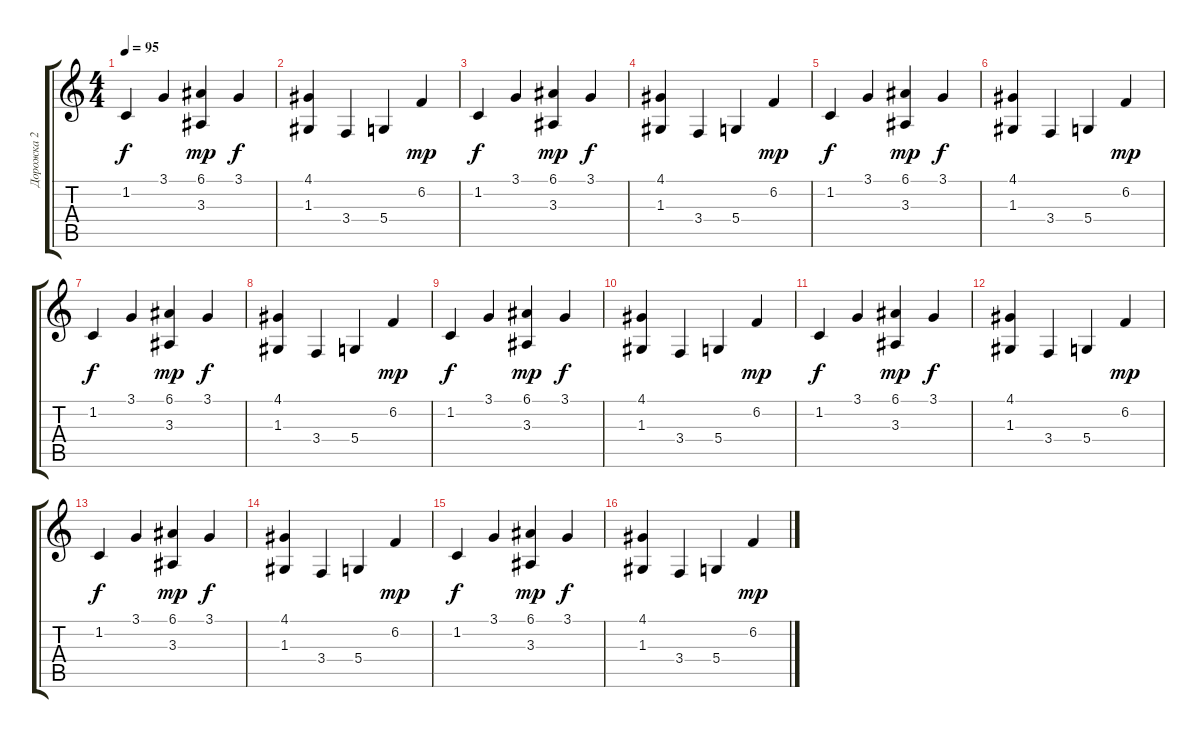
\track ("Дорожка 2" "Дорожка 2") {instrument brightacousticpiano}
\staff {score tabs}
\tuning (E4 B3 G3 D3 A2 E2) {hide}
\ts (4 4)
\tempo 95
\clef g2
\ks c
1.2.4{dy f} 3.1.4 (6.1 3.3).4{dy mp} 3.1.4{dy f} |
(4.1 1.3).4 3.4.4 5.4.4 6.2.4{dy mp} |
1.2.4{dy f} 3.1.4 (6.1 3.3).4{dy mp} 3.1.4{dy f} |
(4.1 1.3).4 3.4.4 5.4.4 6.2.4{dy mp} |
1.2.4{dy f} 3.1.4 (6.1 3.3).4{dy mp} 3.1.4{dy f} |
(4.1 1.3).4 3.4.4 5.4.4 6.2.4{dy mp} |
1.2.4{dy f} 3.1.4 (6.1 3.3).4{dy mp} 3.1.4{dy f} |
(4.1 1.3).4 3.4.4 5.4.4 6.2.4{dy mp} |
1.2.4{dy f} 3.1.4 (6.1 3.3).4{dy mp} 3.1.4{dy f} |
(4.1 1.3).4 3.4.4 5.4.4 6.2.4{dy mp} |
1.2.4{dy f} 3.1.4 (6.1 3.3).4{dy mp} 3.1.4{dy f} |
(4.1 1.3).4 3.4.4 5.4.4 6.2.4{dy mp} |
1.2.4{dy f} 3.1.4 (6.1 3.3).4{dy mp} 3.1.4{dy f} |
(4.1 1.3).4 3.4.4 5.4.4 6.2.4{dy mp} |
1.2.4{dy f} 3.1.4 (6.1 3.3).4{dy mp} 3.1.4{dy f} |
(4.1 1.3).4 3.4.4 5.4.4 6.2.4{dy mp}
